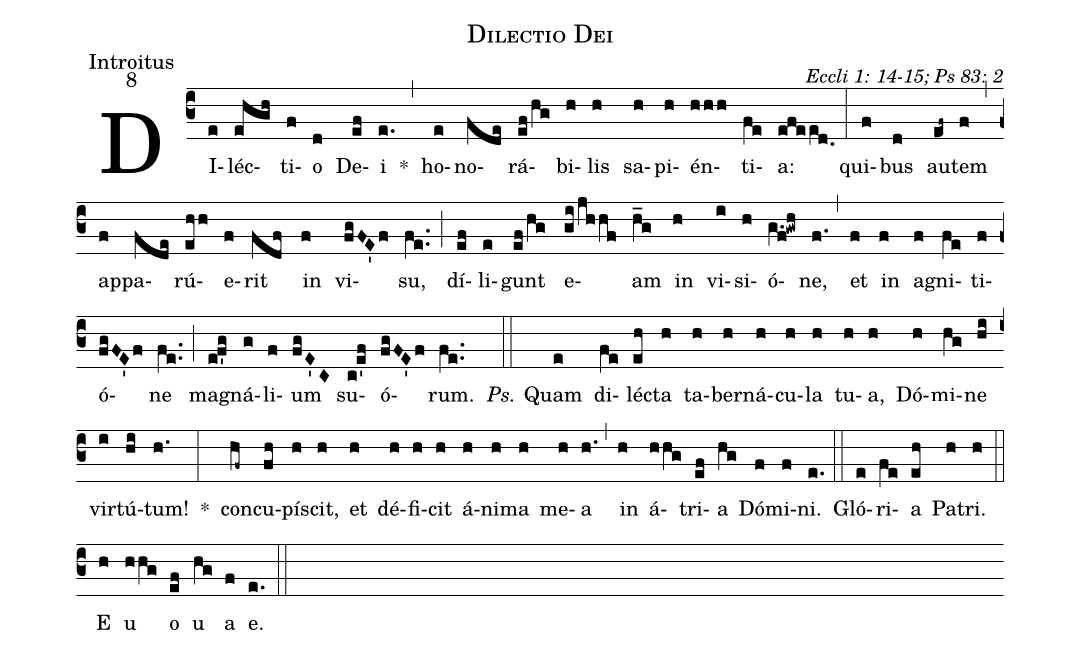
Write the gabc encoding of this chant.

name: Dilectio Dei;
office-part: Introitus;
mode: 8;
commentary: Eccli 1: 14-15; Ps 83: 2;
%%
(c3) DI(e)léc(ehgh)ti(f)o(d) De(ef)i(e.) *(,)
ho(e)no(fde)rá(ef/hg)bi(h)lis(h) sa(h)pi(h)én(hhh)ti(fe)a:(efeed.0) (:)
qui(f)bus(d) au(ef~)tem(f) (,) ap(f)pa(fde)rú(ehh)e(f)rit(fdf) in(f) vi(fgFE'f)su,(fe..) (;) dí(ef)li(e)gunt(ef/hg) e(gi/jhhf)am(h_g) in(h) vi(i)si(h)ó(g.f!gwh)ne,(f.) (,) et(f) in(f) a(f)gni(fe)ti(f)ó(fgFE'f)ne(fe..) (;) ma(ef'g)gná(g)li(f)um(fgE'C) su(c!e'f)ó(fgFE'f)rum.(fe..) (::)
<i>Ps.</i> Quam(e) di(fe)léc(eh)ta(h) ta(h)ber(h)ná(h)cu(h)la(h) tu(h)a,(h) Dó(h)mi(hg)ne(hi) vir(i)tú(hi)tum!(h.) *(:)
con(hf~)cu(fh)pí(h)scit,(h) et(h) dé(h)fi(h)cit(h) á(h)ni(h)ma(h) me(h)a(h.) (,) in(h) á(hhg)tri(ef)a(hg) Dó(f)mi(f)ni.(e.) (::)
Gló(e)ri(fe)a(eh) Pa(h)tri.(h) (::)
<eu>E(h) u(hhg) o(ef) u(hg) a(f) e.</eu>(e.) (::)
